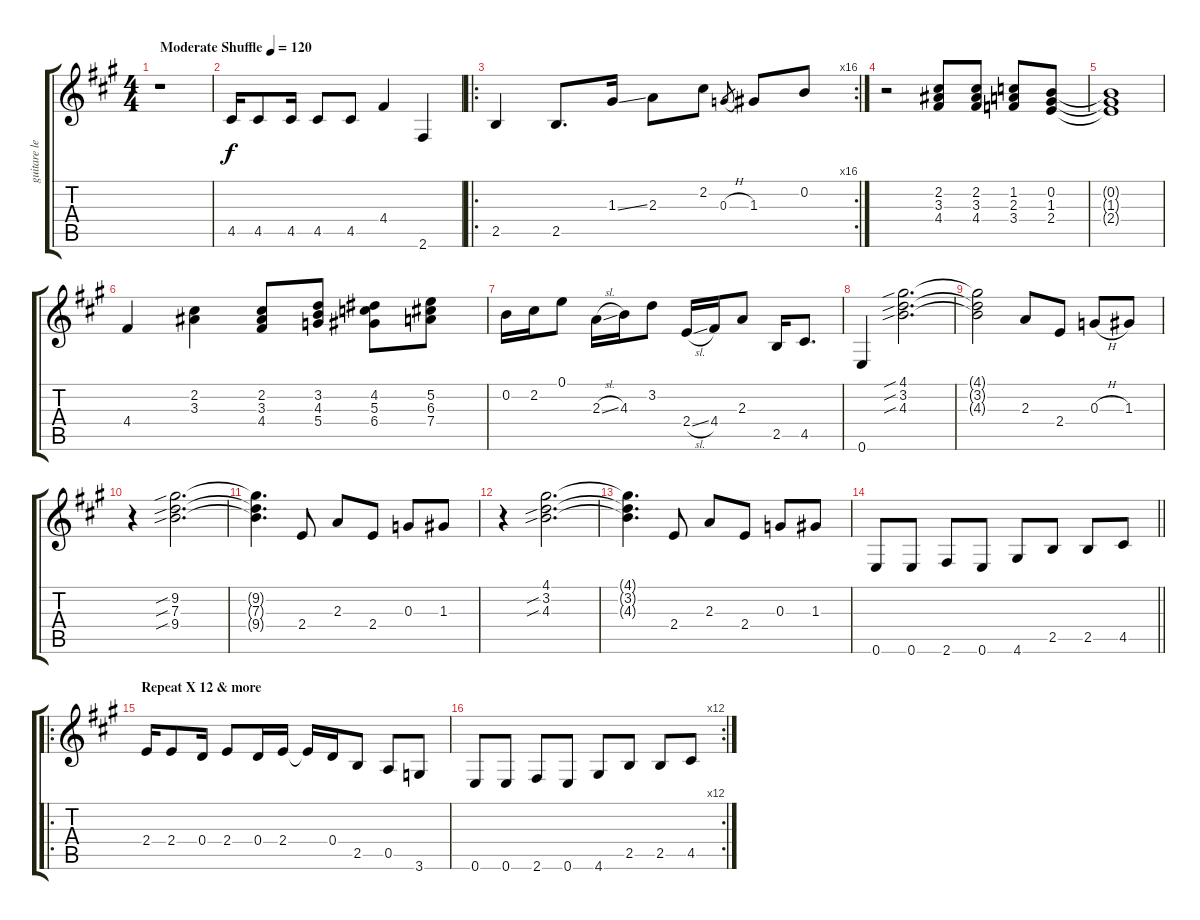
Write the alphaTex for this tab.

\track ("guitare lead" "guitare le") {solo instrument electricguitarclean}
\staff {score tabs}
\tuning (E4 B3 G3 D3 A2 E2) {hide}
\ts (4 4)
\tempo (120 "Moderate Shuffle")
\clef g2
\ks a
r.1{dy f instrument electricguitarclean} |
4.5.16 4.5.8 4.5.16 4.5.8 4.5.8 4.4.4 2.6.4 |
\ro
\rc 16
2.5.4 2.5.8{d} 1.3{ss}.16 2.3.8 2.2.8 0.3{h}.8{gr} 1.3.8 0.2.8 |
r.2 (2.2 3.3 4.4).8 (2.2 3.3 4.4).8 (1.2 2.3 3.4).8 (0.2 1.3 2.4).8 |
(0.2{t} 1.3{t} 2.4{t}).1 |
4.4.4 (2.2 3.3).4 (2.2 3.3 4.4).8 (3.2 4.3 5.4).8 (4.2 5.3 6.4).8 (5.2 6.3 7.4).8 |
0.2.16 2.2.16 0.1.8 2.3{sl}.16 4.3.16 3.2.8 2.4{sl}.16 4.4.16 2.3.8 2.5.16 4.5.8{d} |
0.6.4 (4.1{sib} 3.2{sib} 4.3{sib}).2{d} |
(4.1{t} 3.2{t} 4.3{t}).2 2.3.8 2.4.8 0.3{h}.8 1.3.8 |
r.4 (9.2{sib} 7.3{sib} 9.4{sib}).2{d} |
(9.2{t} 7.3{t} 9.4{t}).4{d} 2.4.8 2.3.8 2.4.8 0.3.8 1.3.8 |
r.4 (4.1 3.2{sib} 4.3{sib}).2{d} |
(4.1{t} 3.2{t} 4.3{t}).4{d} 2.4.8 2.3.8 2.4.8 0.3.8 1.3.8 |
\barLineRight lightlight
0.6.8 0.6.8 2.6.8 0.6.8 4.6.8 2.5.8 2.5.8 4.5.8 |
\ro
\section ("" "Repeat X 12 & more")
2.4.16 2.4.8 0.4.16 2.4.8 0.4.16 2.4.16 2.4{t}.16 0.4.16 2.5.8 0.5.8 3.6.8 |
\rc 12
0.6.8 0.6.8 2.6.8 0.6.8 4.6.8 2.5.8 2.5.8 4.5.8
